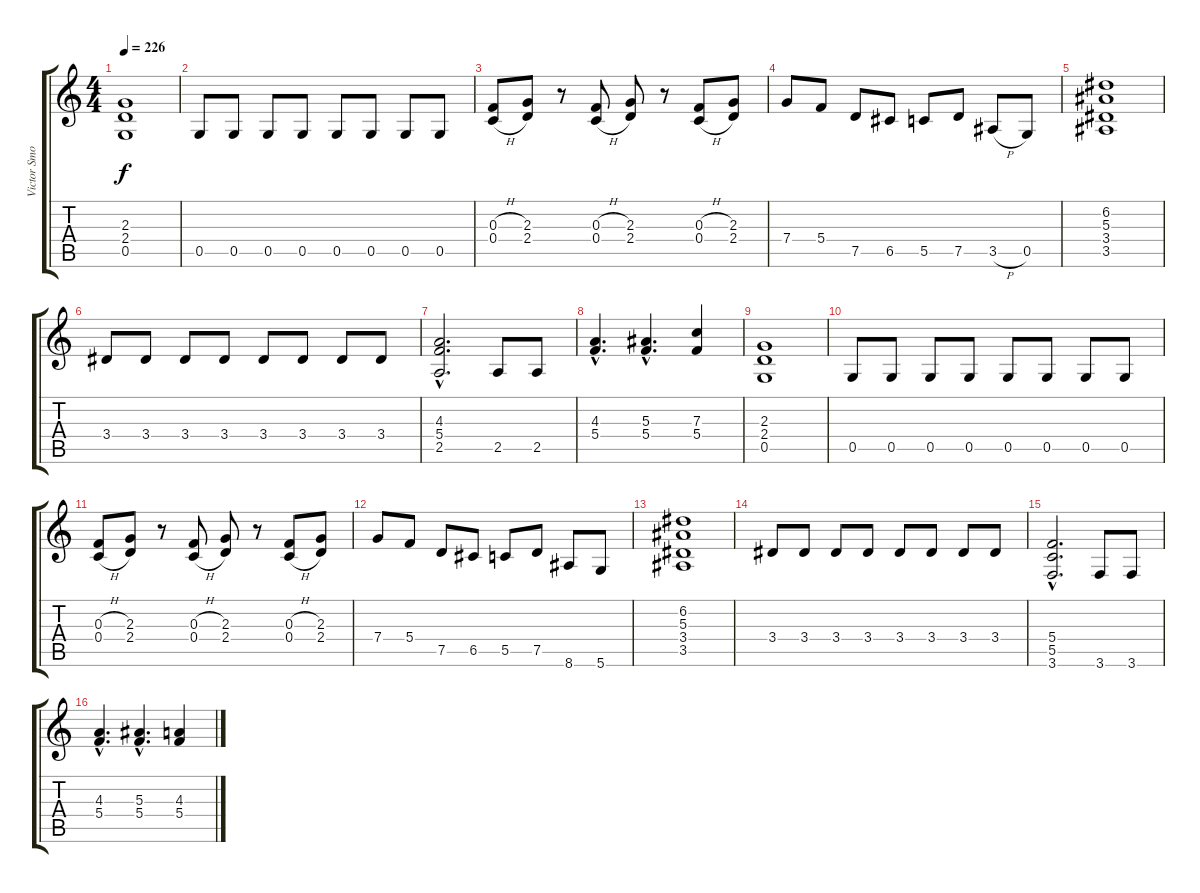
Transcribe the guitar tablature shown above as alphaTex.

\track ("Victor Smolski" "Victor Smo") {instrument distortionguitar}
\staff {score tabs}
\tuning (D4 A3 F3 C3 G2 D2) {hide}
\ts (4 4)
\tempo 226
\clef g2
\ks c
(2.3 2.4 0.5).1{dy f} |
0.5.8 0.5.8 0.5.8 0.5.8 0.5.8 0.5.8 0.5.8 0.5.8 |
(0.3{h} 0.4{h}).8 (2.3 2.4).8 r.8 (0.3{h} 0.4{h}).8 (2.3 2.4).8 r.8 (0.3{h} 0.4{h}).8 (2.3 2.4).8 |
7.4.8 5.4.8 7.5.8 6.5.8 5.5.8 7.5.8 3.5{h}.8 0.5.8 |
(6.2 5.3 3.4 3.5).1 |
3.4.8 3.4.8 3.4.8 3.4.8 3.4.8 3.4.8 3.4.8 3.4.8 |
(4.3{hac} 5.4{hac} 2.5{hac}).2{d} 2.5.8 2.5.8 |
(4.3{hac} 5.4{hac}).4{d} (5.3{hac} 5.4{hac}).4{d} (7.3 5.4).4 |
(2.3 2.4 0.5).1 |
0.5.8 0.5.8 0.5.8 0.5.8 0.5.8 0.5.8 0.5.8 0.5.8 |
(0.3{h} 0.4{h}).8 (2.3 2.4).8 r.8 (0.3{h} 0.4{h}).8 (2.3 2.4).8 r.8 (0.3{h} 0.4{h}).8 (2.3 2.4).8 |
7.4.8 5.4.8 7.5.8 6.5.8 5.5.8 7.5.8 8.6.8 5.6.8 |
(6.2 5.3 3.4 3.5).1 |
3.4.8 3.4.8 3.4.8 3.4.8 3.4.8 3.4.8 3.4.8 3.4.8 |
(5.4{hac} 5.5{hac} 3.6{hac}).2{d} 3.6.8 3.6.8 |
(4.3{hac} 5.4{hac}).4{d} (5.3{hac} 5.4{hac}).4{d} (4.3 5.4).4
